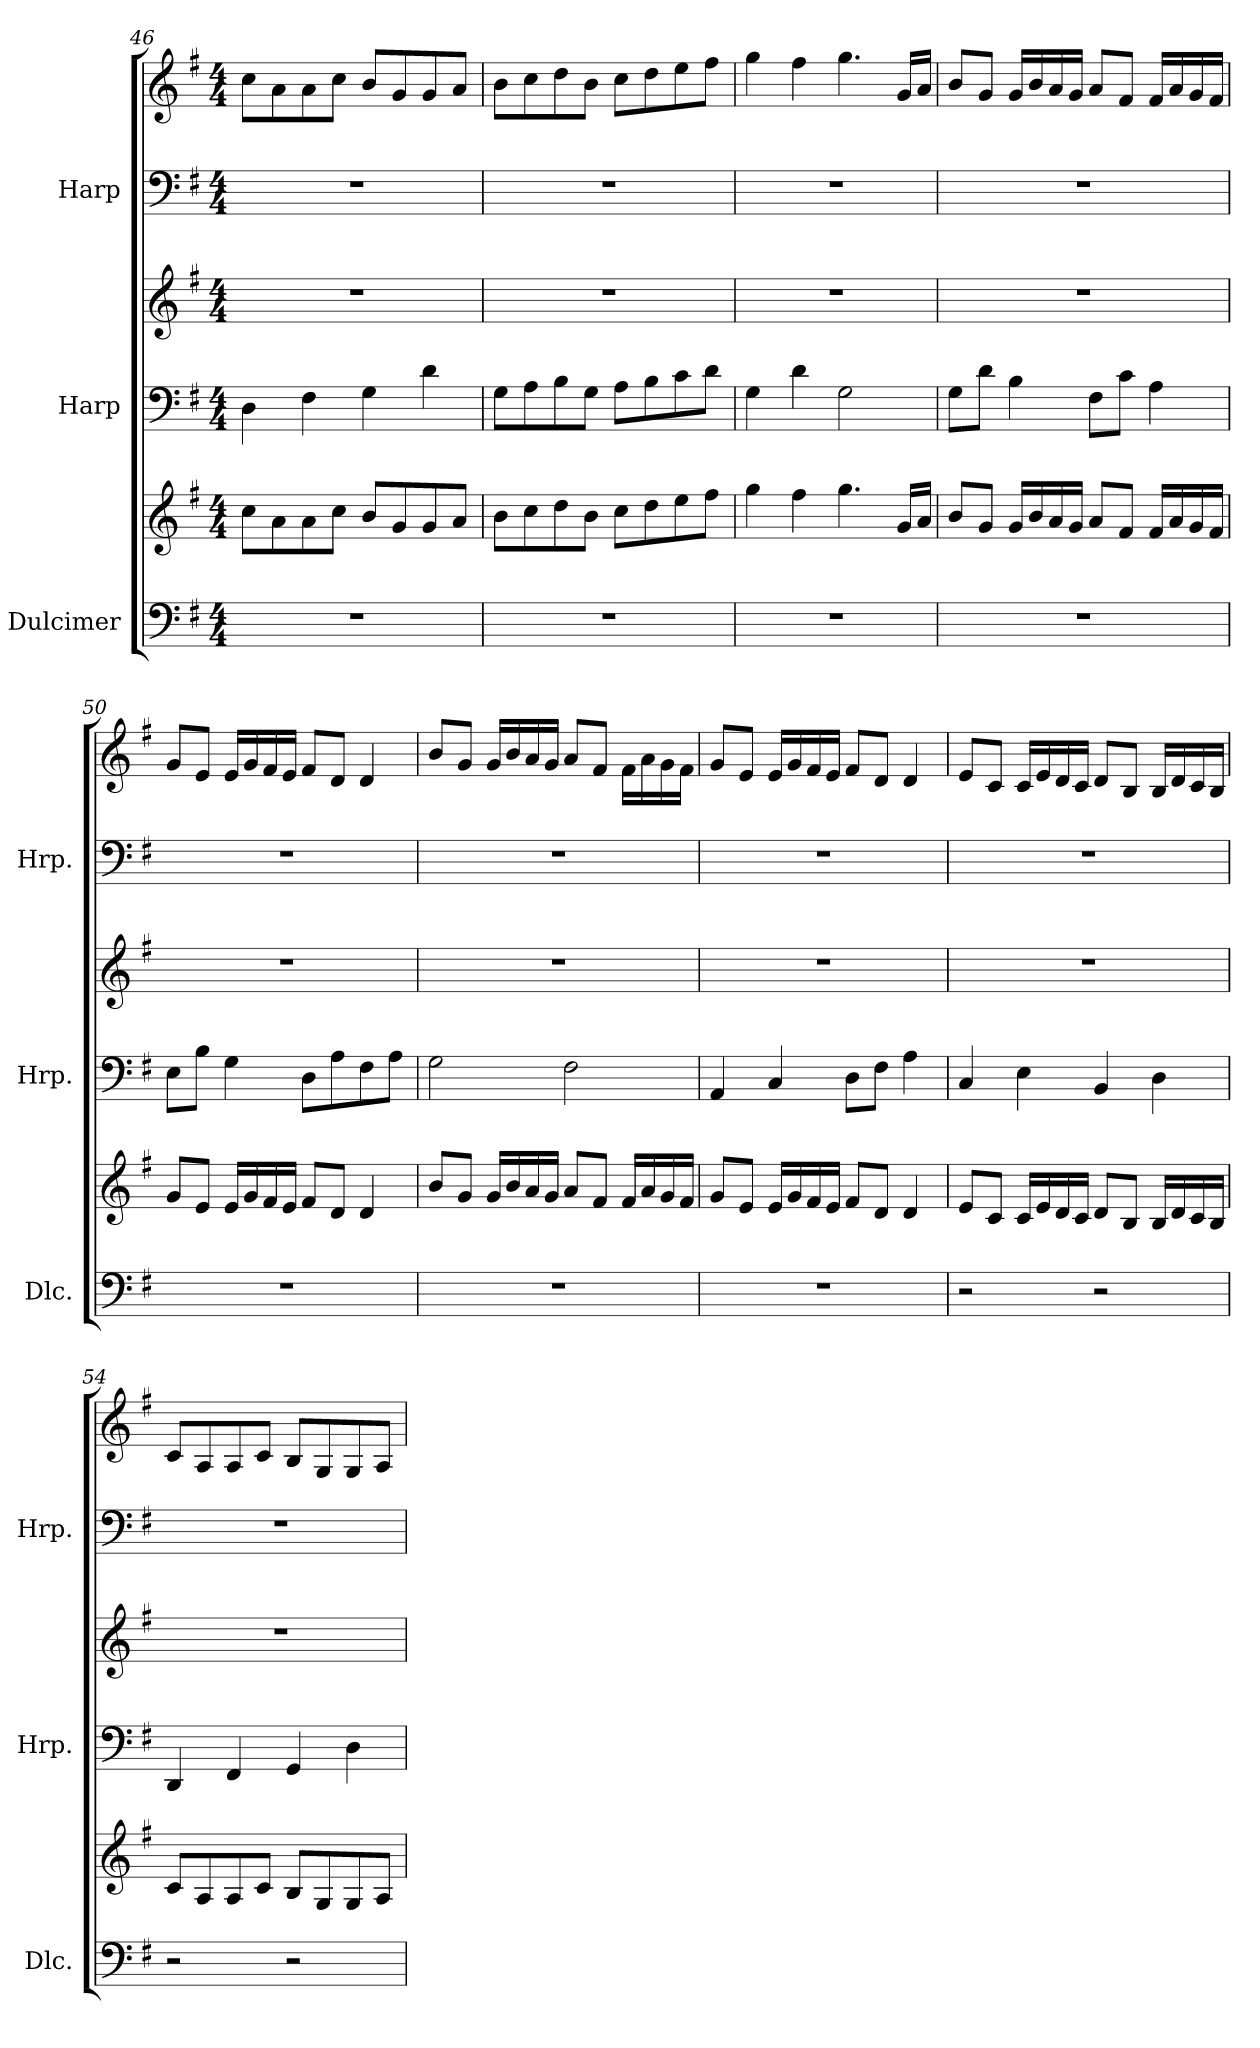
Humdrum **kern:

**kern	**kern	**kern	**kern	**kern	**kern
*part3	*part3	*part2	*part2	*part1	*part1
*staff6	*staff5	*staff4	*staff3	*staff2	*staff1
*I"Dulcimer	*	*I"Harp	*	*I"Harp	*
*I'Dlc.	*	*I'Hrp.	*	*I'Hrp.	*
*clefF4	*clefG2	*clefF4	*clefG2	*clefF4	*clefG2
*k[f#]	*k[f#]	*k[f#]	*k[f#]	*k[f#]	*k[f#]
*M4/4	*M4/4	*M4/4	*M4/4	*M4/4	*M4/4
=46	=46	=46	=46	=46	=46
1r	8cc\L	4D\	1r	1r	8cc\L
.	8a\	.	.	.	8a\
.	8a\	4F#\	.	.	8a\
.	8cc\J	.	.	.	8cc\J
.	8b/L	4G\	.	.	8b/L
.	8g/	.	.	.	8g/
.	8g/	4d\	.	.	8g/
.	8a/J	.	.	.	8a/J
=47	=47	=47	=47	=47	=47
1r	8b\L	8G\L	1r	1r	8b\L
.	8cc\	8A\	.	.	8cc\
.	8dd\	8B\	.	.	8dd\
.	8b\J	8G\J	.	.	8b\J
.	8cc\L	8A\L	.	.	8cc\L
.	8dd\	8B\	.	.	8dd\
.	8ee\	8c\	.	.	8ee\
.	8ff#\J	8d\J	.	.	8ff#\J
=48	=48	=48	=48	=48	=48
1r	4gg\	4G\	1r	1r	4gg\
.	4ff#\	4d\	.	.	4ff#\
.	4.gg\	2G\	.	.	4.gg\
.	16g/LL	.	.	.	16g/LL
.	16a/JJ	.	.	.	16a/JJ
!!LO:LB:g=z
=49	=49	=49	=49	=49	=49
1r	8b/L	8G\L	1r	1r	8b/L
.	8g/J	8d\J	.	.	8g/J
.	16g/LL	4B\	.	.	16g/LL
.	16b/	.	.	.	16b/
.	16a/	.	.	.	16a/
.	16g/JJ	.	.	.	16g/JJ
.	8a/L	8F#\L	.	.	8a/L
.	8f#/J	8c\J	.	.	8f#/J
.	16f#/LL	4A\	.	.	16f#/LL
.	16a/	.	.	.	16a/
.	16g/	.	.	.	16g/
.	16f#/JJ	.	.	.	16f#/JJ
=50	=50	=50	=50	=50	=50
1r	8g/L	8E\L	1r	1r	8g/L
.	8e/J	8B\J	.	.	8e/J
.	16e/LL	4G\	.	.	16e/LL
.	16g/	.	.	.	16g/
.	16f#/	.	.	.	16f#/
.	16e/JJ	.	.	.	16e/JJ
.	8f#/L	8D\L	.	.	8f#/L
.	8d/J	8A\	.	.	8d/J
.	4d/	8F#\	.	.	4d/
.	.	8A\J	.	.	.
=51	=51	=51	=51	=51	=51
1r	8b/L	2G\	1r	1r	8b/L
.	8g/J	.	.	.	8g/J
.	16g/LL	.	.	.	16g/LL
.	16b/	.	.	.	16b/
.	16a/	.	.	.	16a/
.	16g/JJ	.	.	.	16g/JJ
.	8a/L	2F#\	.	.	8a/L
.	8f#/J	.	.	.	8f#/J
.	16f#/LL	.	.	.	16f#\LL
.	16a/	.	.	.	16a\
.	16g/	.	.	.	16g\
.	16f#/JJ	.	.	.	16f#\JJ
=52	=52	=52	=52	=52	=52
1r	8g/L	4AA/	1r	1r	8g/L
.	8e/J	.	.	.	8e/J
.	16e/LL	4C/	.	.	16e/LL
.	16g/	.	.	.	16g/
.	16f#/	.	.	.	16f#/
.	16e/JJ	.	.	.	16e/JJ
.	8f#/L	8D\L	.	.	8f#/L
.	8d/J	8F#\J	.	.	8d/J
.	4d/	4A\	.	.	4d/
!!LO:PB:g=z
=53	=53	=53	=53	=53	=53
2r	8e/L	4C/	1r	1r	8e/L
.	8c/J	.	.	.	8c/J
.	16c/LL	4E\	.	.	16c/LL
.	16e/	.	.	.	16e/
.	16d/	.	.	.	16d/
.	16c/JJ	.	.	.	16c/JJ
2r	8d/L	4BB/	.	.	8d/L
.	8B/J	.	.	.	8B/J
.	16B/LL	4D\	.	.	16B/LL
.	16d/	.	.	.	16d/
.	16c/	.	.	.	16c/
.	16B/JJ	.	.	.	16B/JJ
=54	=54	=54	=54	=54	=54
2r	8c/L	4DD/	1r	1r	8c/L
.	8A/	.	.	.	8A/
.	8A/	4FF#/	.	.	8A/
.	8c/J	.	.	.	8c/J
2r	8B/L	4GG/	.	.	8B/L
.	8G/	.	.	.	8G/
.	8G/	4D\	.	.	8G/
.	8A/J	.	.	.	8A/J
=	=	=	=	=	=
*-	*-	*-	*-	*-	*-
